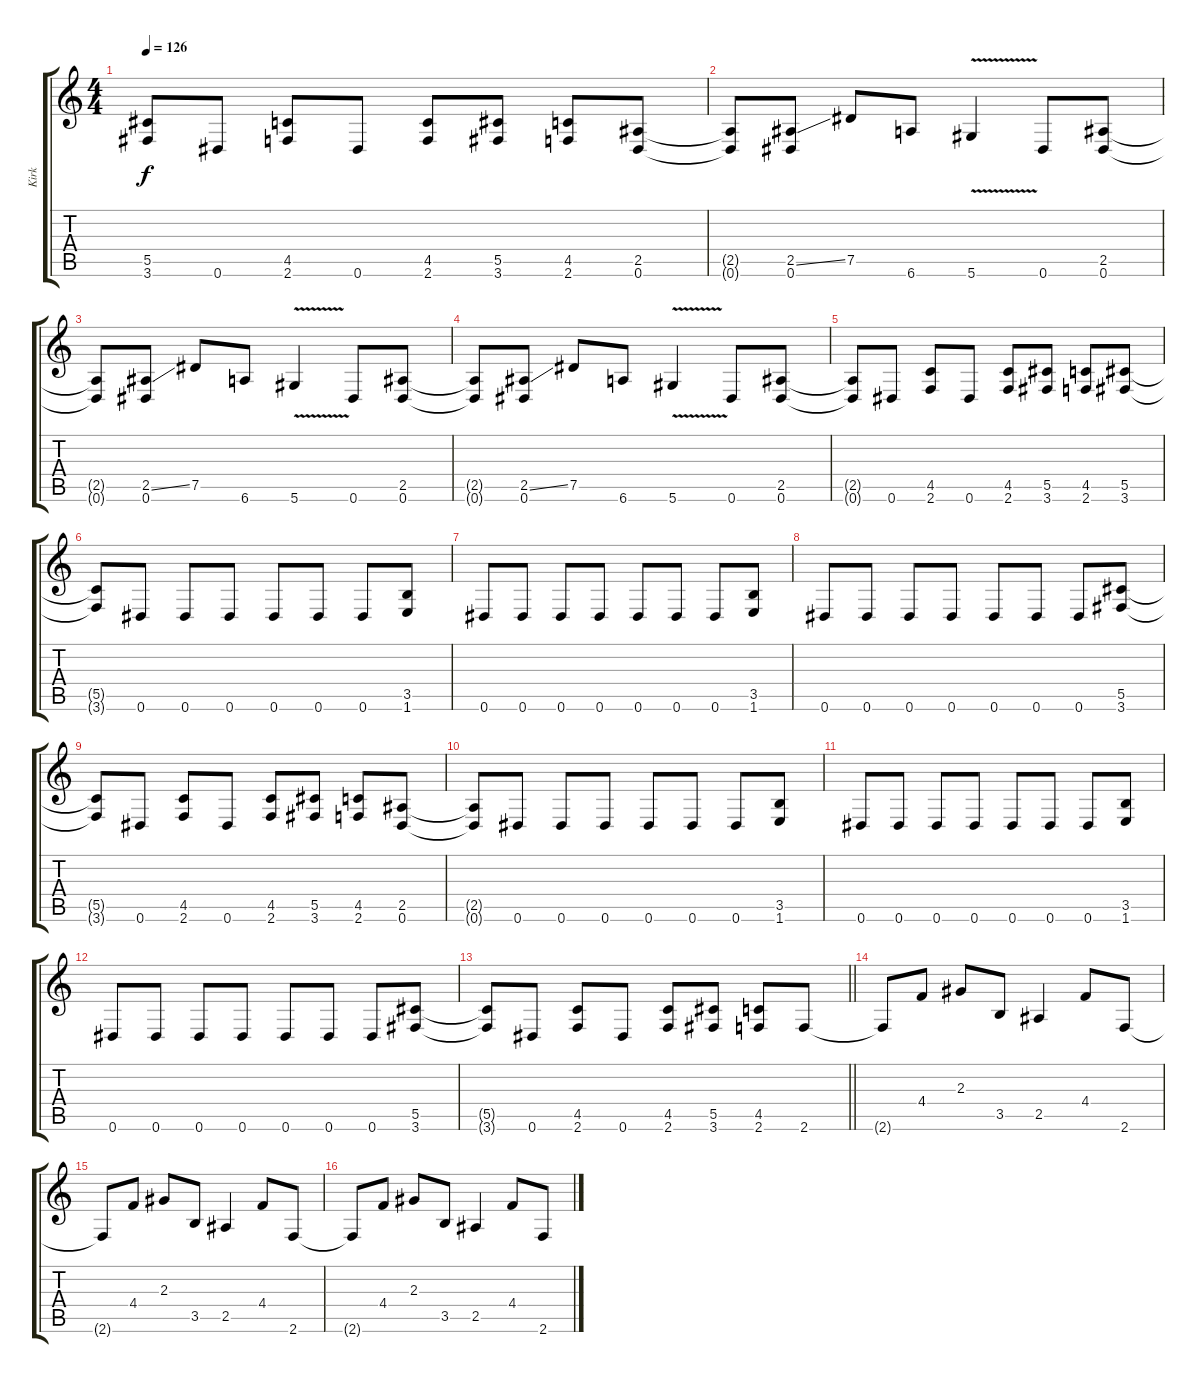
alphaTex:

\track ("Kirk" "Kirk") {instrument distortionguitar}
\staff {score tabs}
\tuning (Eb4 Bb3 Gb3 Db3 Ab2 Eb2) {hide}
\ts (4 4)
\tempo 126
\clef g2
\ks c
(5.5{t} 3.6{t}).8{dy f} 0.6.8 (4.5 2.6).8 0.6.8 (4.5 2.6).8 (5.5 3.6).8 (4.5 2.6).8 (2.5 0.6).8 |
(2.5{t} 0.6{t}).8 (2.5{ss} 0.6).8 7.5.8 6.6.8 5.6{v}.4 0.6.8 (2.5 0.6).8 |
(2.5{t} 0.6{t}).8 (2.5{ss} 0.6).8 7.5.8 6.6.8 5.6{v}.4 0.6.8 (2.5 0.6).8 |
(2.5{t} 0.6{t}).8 (2.5{ss} 0.6).8 7.5.8 6.6.8 5.6{v}.4 0.6.8 (2.5 0.6).8 |
(2.5{t} 0.6{t}).8 0.6.8 (4.5 2.6).8 0.6.8 (4.5 2.6).8 (5.5 3.6).8 (4.5 2.6).8 (5.5 3.6).8 |
(5.5{t} 3.6{t}).8 0.6.8 0.6.8 0.6.8 0.6.8 0.6.8 0.6.8 (3.5 1.6).8 |
0.6.8 0.6.8 0.6.8 0.6.8 0.6.8 0.6.8 0.6.8 (3.5 1.6).8 |
0.6.8 0.6.8 0.6.8 0.6.8 0.6.8 0.6.8 0.6.8 (5.5 3.6).8 |
(5.5{t} 3.6{t}).8 0.6.8 (4.5 2.6).8 0.6.8 (4.5 2.6).8 (5.5 3.6).8 (4.5 2.6).8 (2.5 0.6).8 |
(2.5{t} 0.6{t}).8 0.6.8 0.6.8 0.6.8 0.6.8 0.6.8 0.6.8 (3.5 1.6).8 |
0.6.8 0.6.8 0.6.8 0.6.8 0.6.8 0.6.8 0.6.8 (3.5 1.6).8 |
0.6.8 0.6.8 0.6.8 0.6.8 0.6.8 0.6.8 0.6.8 (5.5 3.6).8 |
\barLineRight lightlight
(5.5{t} 3.6{t}).8 0.6.8 (4.5 2.6).8 0.6.8 (4.5 2.6).8 (5.5 3.6).8 (4.5 2.6).8 2.6.8 |
2.6{t}.8 4.4.8 2.3.8 3.5.8 2.5.4 4.4.8 2.6.8 |
2.6{t}.8 4.4.8 2.3.8 3.5.8 2.5.4 4.4.8 2.6.8 |
2.6{t}.8 4.4.8 2.3.8 3.5.8 2.5.4 4.4.8 2.6.8
